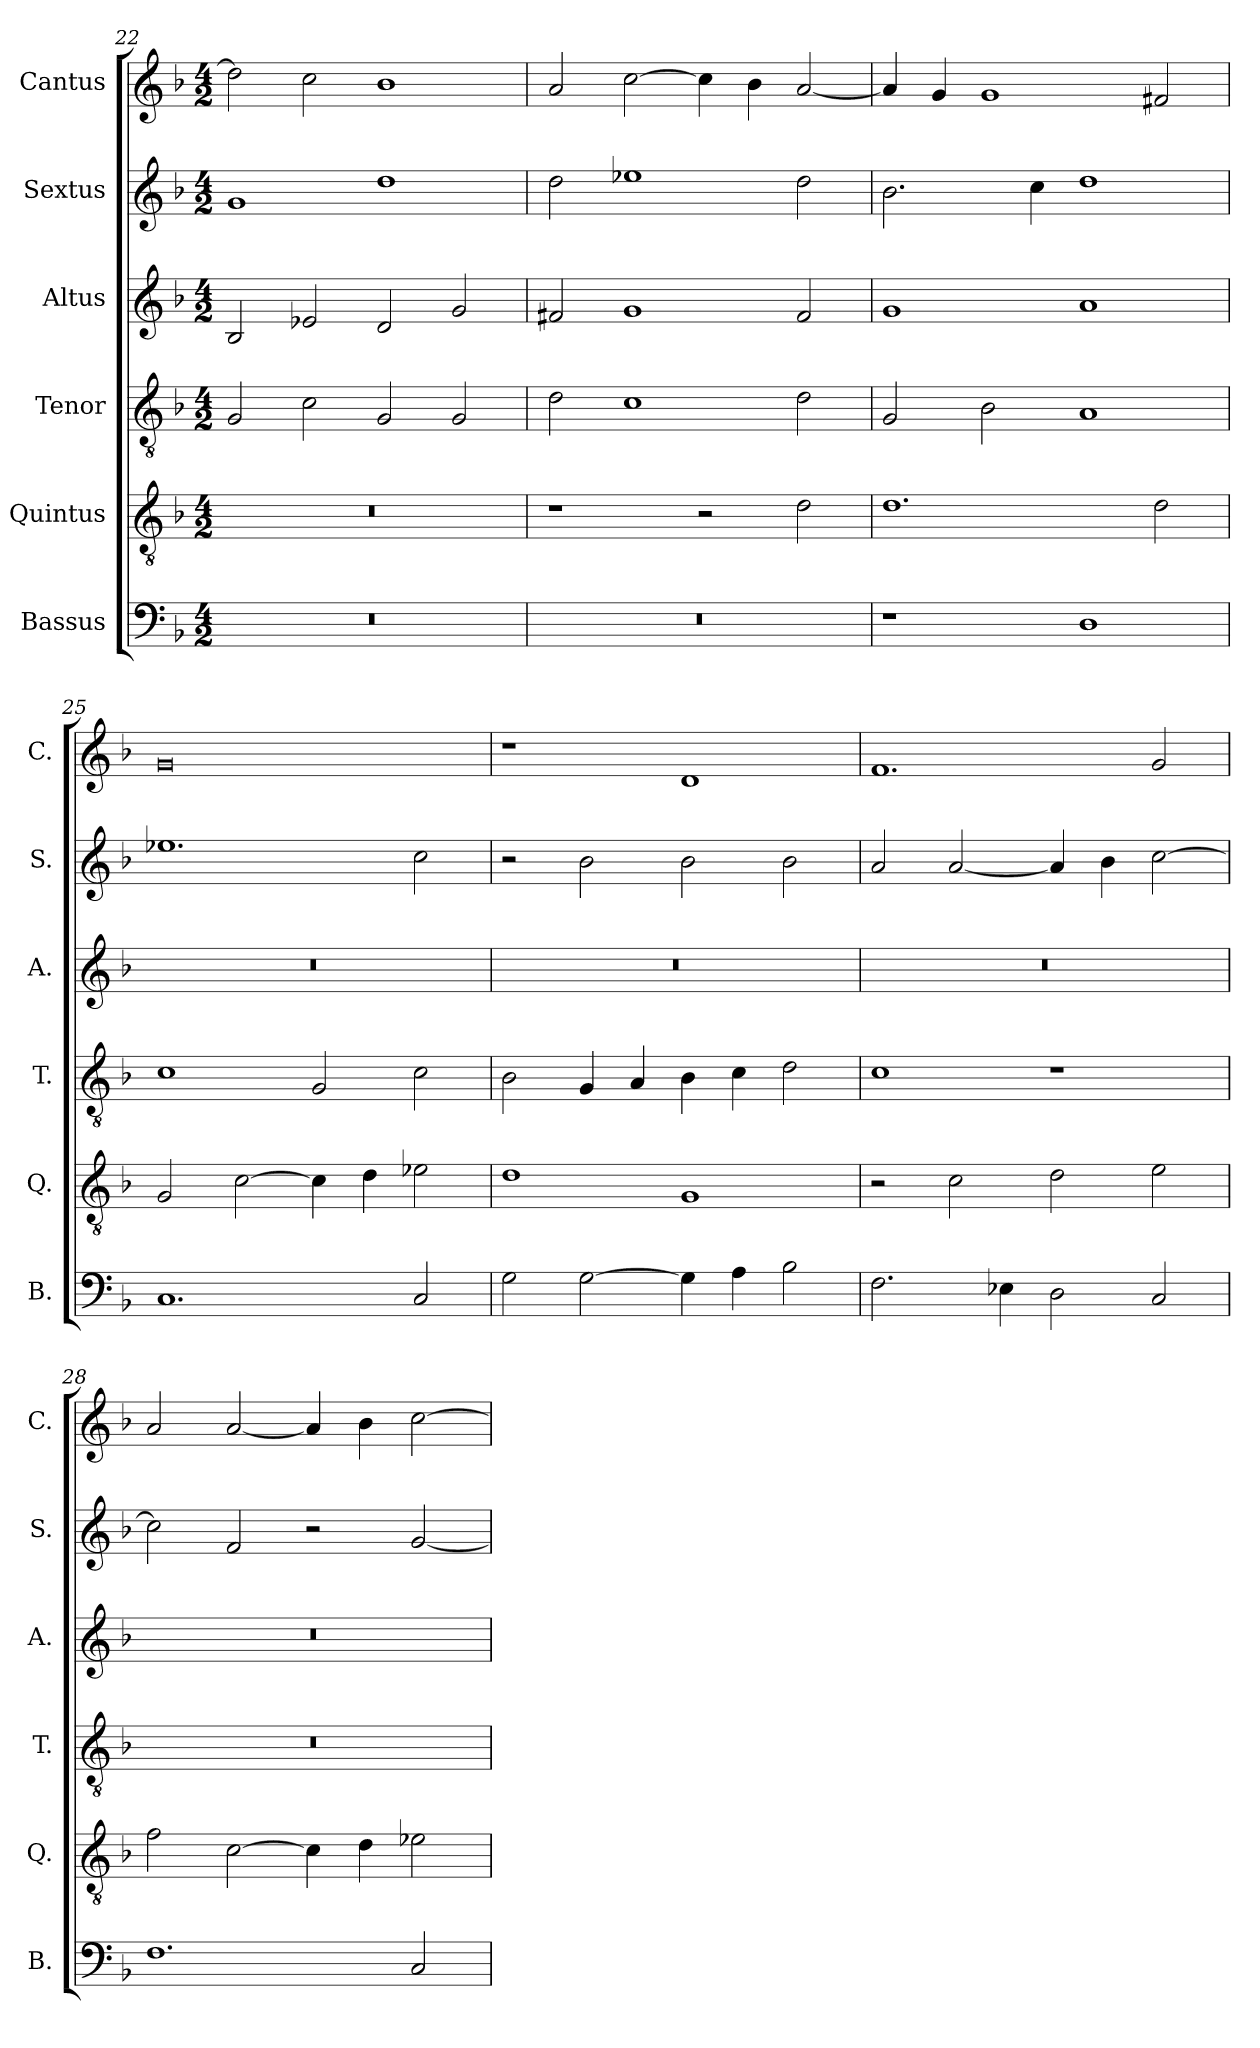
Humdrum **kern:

**kern	**kern	**kern	**kern	**kern	**kern
*part6	*part5	*part4	*part3	*part2	*part1
*staff6	*staff5	*staff4	*staff3	*staff2	*staff1
*I"Bassus	*I"Quintus	*I"Tenor	*I"Altus	*I"Sextus	*I"Cantus
*I'B.	*I'Q.	*I'T.	*I'A.	*I'S.	*I'C.
!!LO:PB:g=z
*clefF4	*clefGv2	*clefGv2	*clefG2	*clefG2	*clefG2
*k[b-]	*k[b-]	*k[b-]	*k[b-]	*k[b-]	*k[b-]
*F:	*F:	*F:	*F:	*F:	*F:
*M4/2	*M4/2	*M4/2	*M4/2	*M4/2	*M4/2
=22	=22	=22	=22	=22	=22
0r	0r	2G/	2B-/	1g	2dd\]
.	.	2c\	2e-X/	.	2cc\
.	.	2G/	2d/	1dd	1b-
.	.	2G/	2g/	.	.
=23	=23	=23	=23	=23	=23
0r	1r	2d\	2f#X/	2dd\	2a/
.	.	1c	1g	1ee-X	[2cc\
.	2r	.	.	.	4cc\]
.	.	.	.	.	4b-\
.	2d\	2d\	2f#/	2dd\	[2a/
=24	=24	=24	=24	=24	=24
1r	1.d	2G/	1g	2.b-\	4a/]
.	.	.	.	.	4g/
.	.	2B-\	.	.	1g
.	.	.	.	4cc\	.
1D	.	1A	1a	1dd	.
.	2d\	.	.	.	2f#X/
=25	=25	=25	=25	=25	=25
1.C	2G/	1c	0r	1.ee-X	0g
.	[2c\	.	.	.	.
.	4c\]	2G/	.	.	.
.	4d\	.	.	.	.
2C/	2e-X\	2c\	.	2cc\	.
=26	=26	=26	=26	=26	=26
2G\	1d	2B-\	0r	2r	1r
[2G\	.	4G/	.	2b-\	.
.	.	4A/	.	.	.
4G\]	1G	4B-\	.	2b-\	1d
4A\	.	4c\	.	.	.
2B-\	.	2d\	.	2b-\	.
!!LO:LB:g=z
=27	=27	=27	=27	=27	=27
2.F\	2r	1c	0r	2a/	1.f
.	2c\	.	.	[2a/	.
4E-X\	.	.	.	.	.
2D\	2d\	1r	.	4a/]	.
.	.	.	.	4b-\	.
2C/	2e\	.	.	[2cc\	2g/
=28	=28	=28	=28	=28	=28
1.F	2f\	0r	0r	2cc\]	2a/
.	[2c\	.	.	2f/	[2a/
.	4c\]	.	.	2r	4a/]
.	4d\	.	.	.	4b-\
2C/	2e-X\	.	.	[2g/	[2cc\
=	=	=	=	=	=
*-	*-	*-	*-	*-	*-
